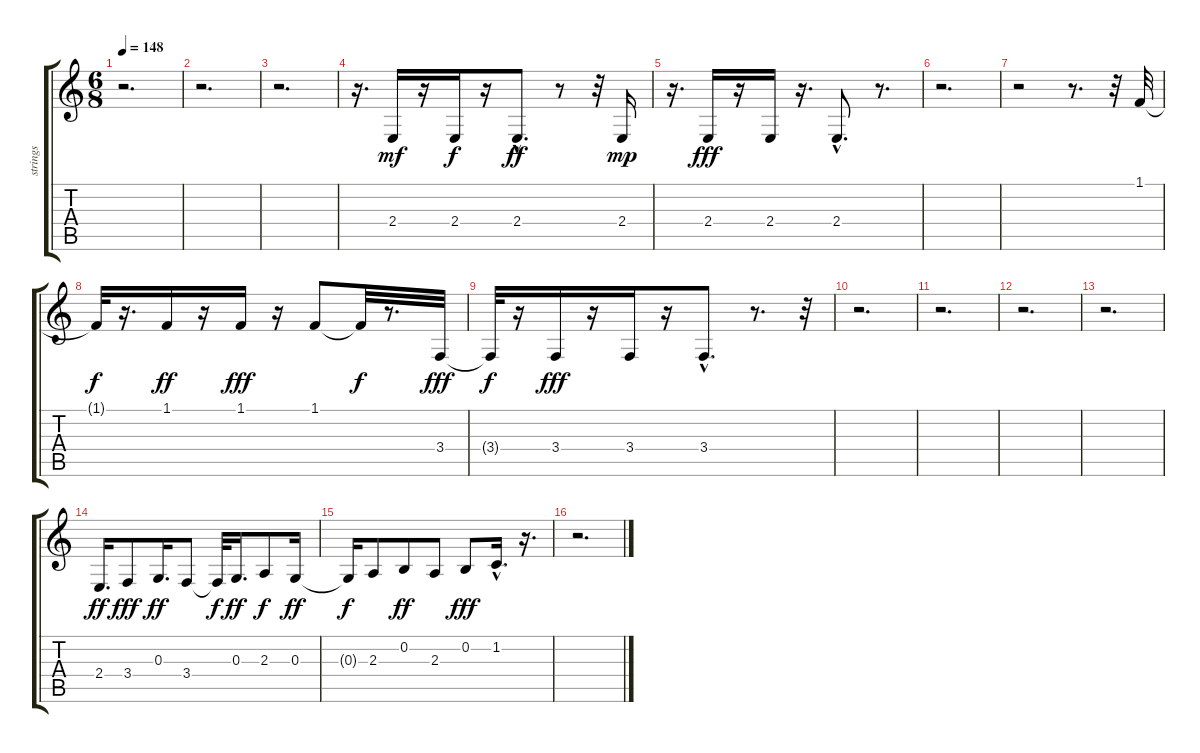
\track ("strings" "strings") {instrument stringensemble1}
\staff {score tabs}
\tuning (E4 B3 G3 D3 A2 E2) {hide}
\ts (6 8)
\tempo 148
\clef g2
\ks c
r.2{d dy f} |
r.2{d} |
r.2{d} |
r.16{d} 2.4.16{dy mf} r.16 2.4.16{dy f} r.16 2.4{hac}.8{d dy ff} r.8 r.32 2.4.16{dy mp} |
r.16{d} 2.4.16{dy fff} r.16 2.4.16 r.16{d} 2.4{hac}.8{d} r.8{d} |
r.2{d} |
r.2 r.8{d} r.32 1.1.32 |
1.1{t}.32{dy f} r.16{d} 1.1.16{dy ff} r.16 1.1.16{dy fff} r.16 1.1.8 1.1{t}.32{dy f} r.8{d} 3.4.32{dy fff} |
3.4{t}.32{dy f} r.16 3.4.16{dy fff} r.16 3.4.16 r.16 3.4{hac}.8{d} r.8{d} r.32 |
r.2{d} |
r.2{d} |
r.2{d} |
r.2{d} |
2.4.16{d dy ff} 3.4.8{dy fff} 0.3.16{d dy ff} 3.4.8 3.4{t}.32{dy f} 0.3.16{d dy ff} 2.3.8{dy f} 0.3.16{dy ff} |
0.3{t}.16{dy f} 2.3.8 0.2.8{dy ff} 2.3.8 0.2.8{dy fff} 1.2{hac}.16{d} r.16{d} |
r.2{d}
